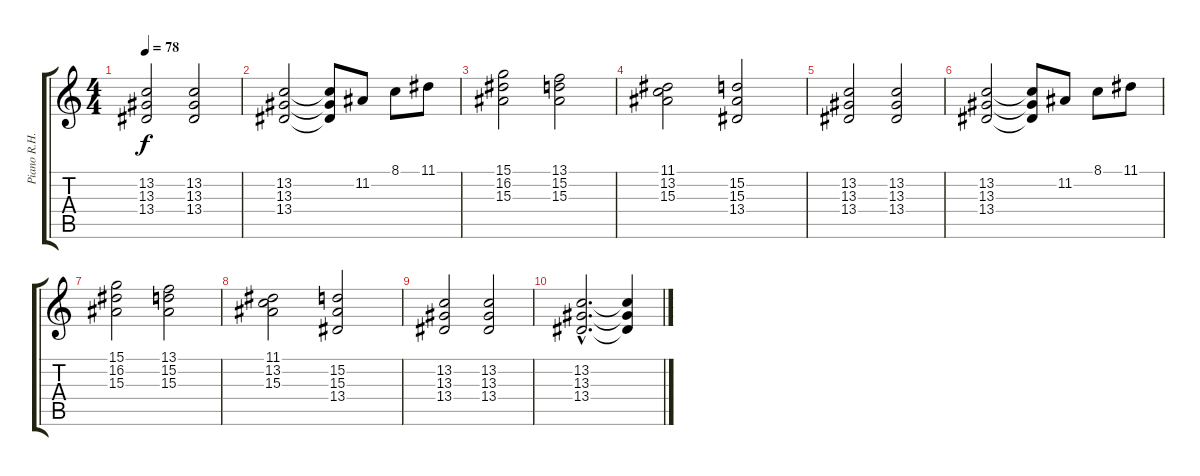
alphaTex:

\track ("Piano R.H." "Piano R.H.") {instrument brightacousticpiano}
\staff {score tabs}
\tuning (E4 B3 G3 D3 A2 E2) {hide}
\ts (4 4)
\tempo 78
\clef g2
\ks c
(13.2 13.3 13.4).2{dy f} (13.2 13.3 13.4).2 |
(13.2 13.3 13.4).2 (13.2{t} 13.3{t} 13.4{t}).8 11.2.8 8.1.8 11.1.8 |
(15.1 16.2 15.3).2 (13.1 15.2 15.3).2 |
(11.1 13.2 15.3).2 (15.2 15.3 13.4).2 |
(13.2 13.3 13.4).2 (13.2 13.3 13.4).2 |
(13.2 13.3 13.4).2 (13.2{t} 13.3{t} 13.4{t}).8 11.2.8 8.1.8 11.1.8 |
(15.1 16.2 15.3).2 (13.1 15.2 15.3).2 |
(11.1 13.2 15.3).2 (15.2 15.3 13.4).2 |
(13.2 13.3 13.4).2 (13.2 13.3 13.4).2 |
(13.2{hac} 13.3{hac} 13.4{hac}).2{d} (13.2{t} 13.3{t} 13.4{t}).4
